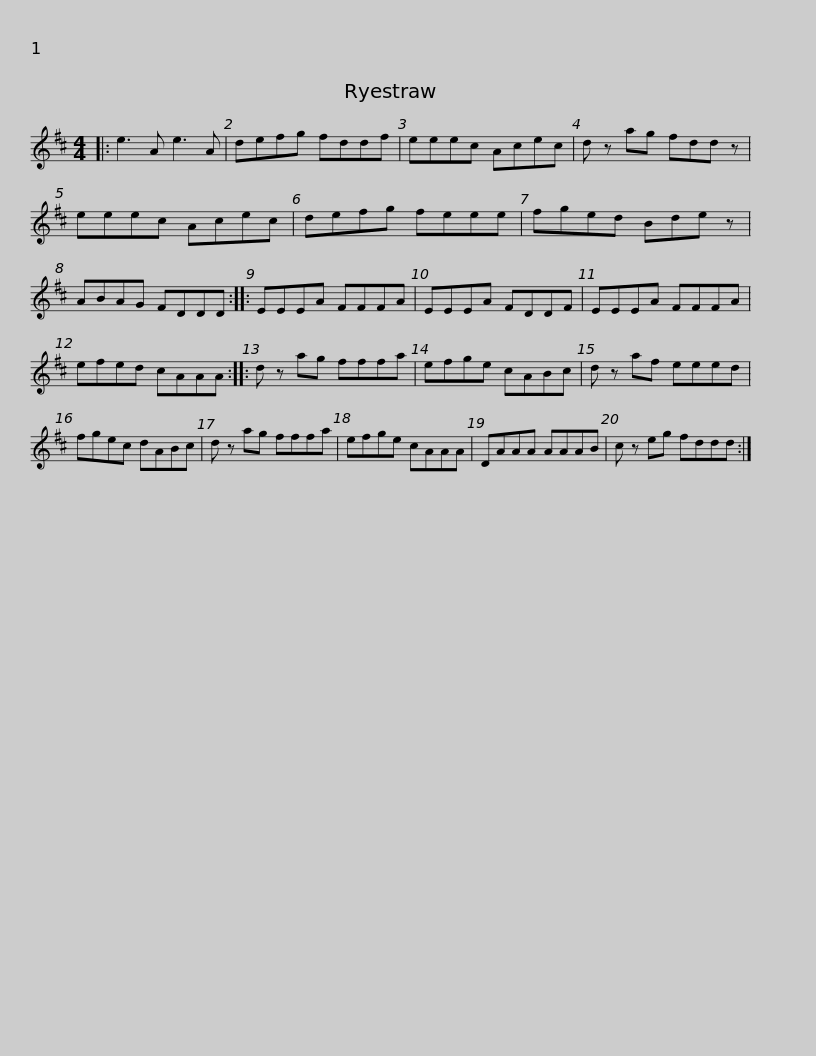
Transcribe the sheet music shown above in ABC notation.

X:1
L:1/8
M:4/4
I:linebreak $
K:D
V:1 treble
V:1
|: e3 A e3 A | defg fddf | eeec Acec | d z ag fdd z | eeec Acec |$ %5
 defg feee | fged Bde z | ABAG FDDD :: EEEA FFFA | EEEA FDDF |$ %10
 EEEA FFFA | efed cAAA :: d z ag fffa | efge cABc | d z af eeed |$ %15
 fgec dABc | d z ag fffa | efge cAAA | DAAA AAAB | c z eg fddd :| %20
